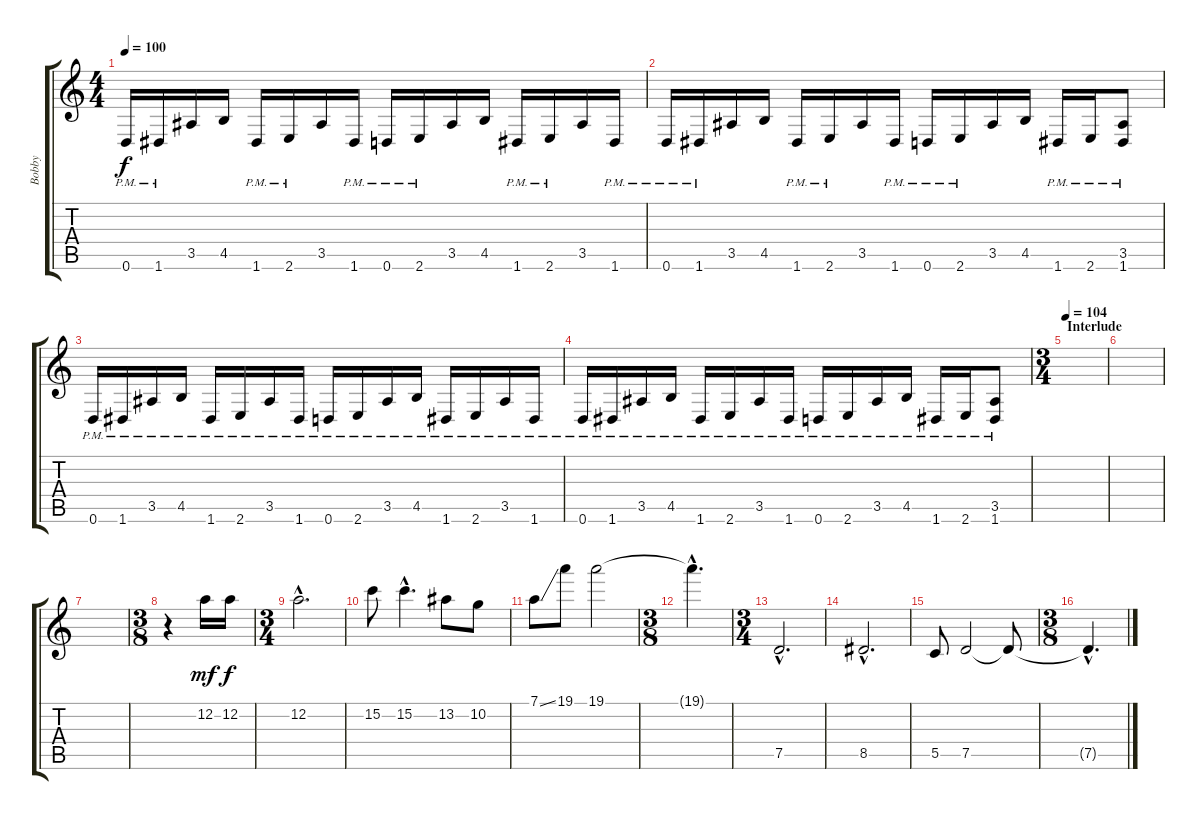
\track ("Bobby" "Bobby") {instrument overdrivenguitar}
\staff {score tabs}
\tuning (D4 A3 F3 C3 G2 D2) {hide}
\ts (4 4)
\tempo 100
\clef g2
\ks c
0.6{pm}.16{dy f} 1.6{pm}.16 3.5.16 4.5.16 1.6{pm}.16 2.6{pm}.16 3.5.16 1.6{pm}.16 0.6{pm}.16 2.6{pm}.16 3.5.16 4.5.16 1.6{pm}.16 2.6{pm}.16 3.5.16 1.6{pm}.16 |
0.6{pm}.16 1.6{pm}.16 3.5.16 4.5.16 1.6{pm}.16 2.6{pm}.16 3.5.16 1.6{pm}.16 0.6{pm}.16 2.6{pm}.16 3.5.16 4.5.16 1.6{pm}.16 2.6{pm}.16 (3.5{pm} 1.6{pm}).8 |
0.6{pm}.16 1.6{pm}.16 3.5{pm}.16 4.5{pm}.16 1.6{pm}.16 2.6{pm}.16 3.5{pm}.16 1.6{pm}.16 0.6{pm}.16 2.6{pm}.16 3.5{pm}.16 4.5{pm}.16 1.6{pm}.16 2.6{pm}.16 3.5{pm}.16 1.6{pm}.16 |
0.6{pm}.16 1.6{pm}.16 3.5{pm}.16 4.5{pm}.16 1.6{pm}.16 2.6{pm}.16 3.5{pm}.16 1.6{pm}.16 0.6{pm}.16 2.6{pm}.16 3.5{pm}.16 4.5{pm}.16 1.6{pm}.16 2.6{pm}.16 (3.5{pm} 1.6{pm}).8 |
\ts (3 4)
\section ("" "Interlude")
\tempo 104
|
|
|
\ts (3 8)
r.4 12.2.16{dy mf} 12.2.16{dy f} |
\ts (3 4)
12.2{hac}.2{d volume 0} |
15.2.8{volume 10} 15.2{hac}.4{d volume 0} 13.2.8{volume 10} 10.2.8 |
7.1{ss}.8 19.1.8 19.1.2 |
\ts (3 8)
19.1{hac t}.4{d volume 0} |
\ts (3 4)
7.5{hac}.2{d volume 11} |
8.5{hac}.2{d} |
5.5.8 7.5.2 7.5{t}.8 |
\ts (3 8)
7.5{hac t}.4{d}
